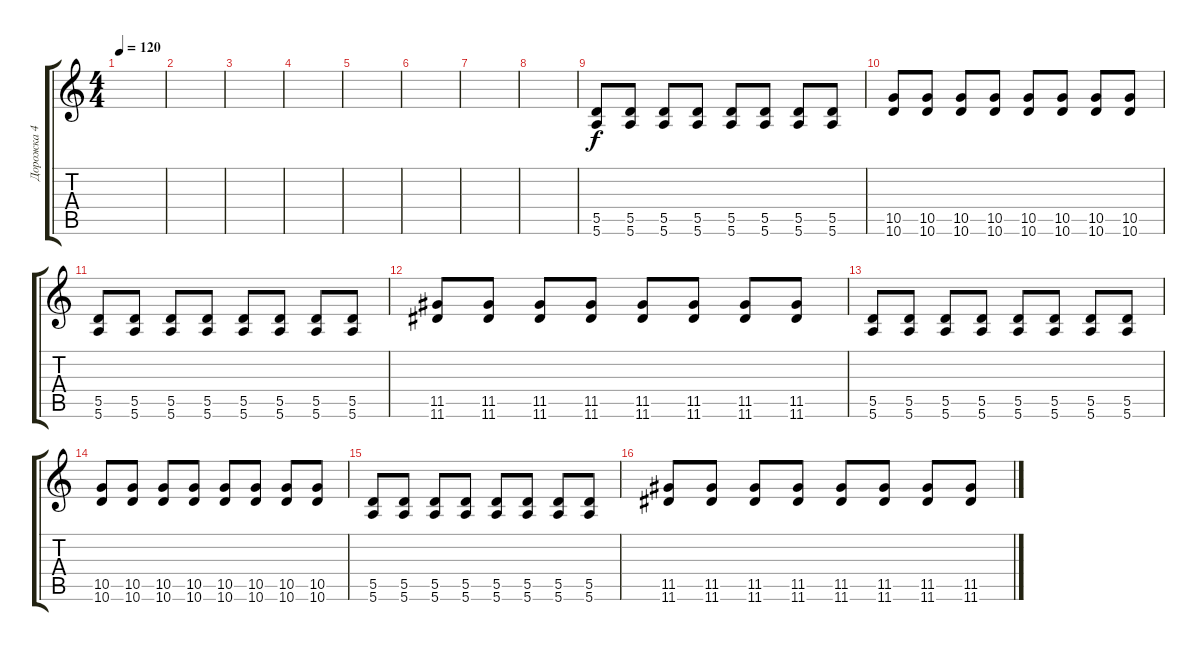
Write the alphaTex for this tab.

\track ("Дорожка 4" "Дорожка 4") {instrument distortionguitar}
\staff {score tabs}
\tuning (E4 B3 G3 D3 A2 E2) {hide}
\ts (4 4)
\tempo 120
\clef g2
\ks c
|
|
|
|
|
|
|
|
(5.5 5.6).8 (5.5 5.6).8 (5.5 5.6).8 (5.5 5.6).8 (5.5 5.6).8 (5.5 5.6).8 (5.5 5.6).8 (5.5 5.6).8 |
(10.5 10.6).8 (10.5 10.6).8 (10.5 10.6).8 (10.5 10.6).8 (10.5 10.6).8 (10.5 10.6).8 (10.5 10.6).8 (10.5 10.6).8 |
(5.5 5.6).8 (5.5 5.6).8 (5.5 5.6).8 (5.5 5.6).8 (5.5 5.6).8 (5.5 5.6).8 (5.5 5.6).8 (5.5 5.6).8 |
(11.5 11.6).8 (11.5 11.6).8 (11.5 11.6).8 (11.5 11.6).8 (11.5 11.6).8 (11.5 11.6).8 (11.5 11.6).8 (11.5 11.6).8 |
(5.5 5.6).8 (5.5 5.6).8 (5.5 5.6).8 (5.5 5.6).8 (5.5 5.6).8 (5.5 5.6).8 (5.5 5.6).8 (5.5 5.6).8 |
(10.5 10.6).8 (10.5 10.6).8 (10.5 10.6).8 (10.5 10.6).8 (10.5 10.6).8 (10.5 10.6).8 (10.5 10.6).8 (10.5 10.6).8 |
(5.5 5.6).8 (5.5 5.6).8 (5.5 5.6).8 (5.5 5.6).8 (5.5 5.6).8 (5.5 5.6).8 (5.5 5.6).8 (5.5 5.6).8 |
(11.5 11.6).8 (11.5 11.6).8 (11.5 11.6).8 (11.5 11.6).8 (11.5 11.6).8 (11.5 11.6).8 (11.5 11.6).8 (11.5 11.6).8
